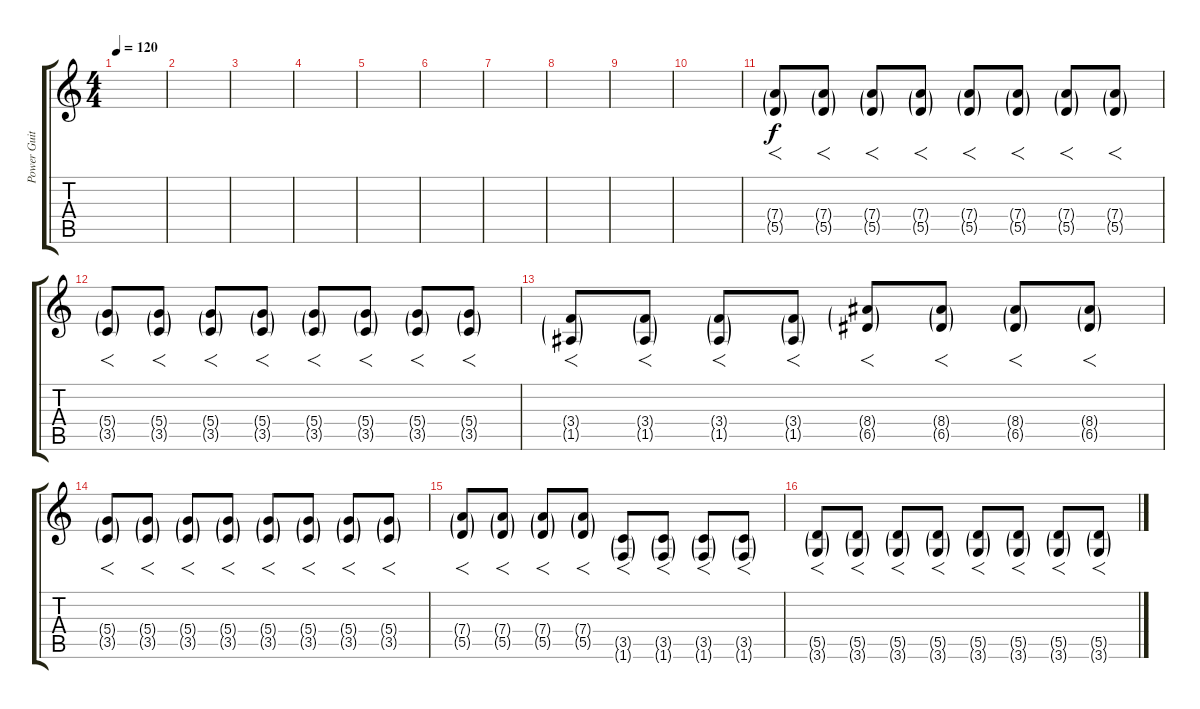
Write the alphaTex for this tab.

\track ("Power Guitar" "Power Guit") {instrument overdrivenguitar}
\staff {score tabs}
\tuning (E4 B3 G3 D3 A2 E2) {hide}
\ts (4 4)
\tempo 120
\clef g2
\ks c
|
|
|
|
|
|
|
|
|
|
(7.4{g} 5.5{g}).8{f} (7.4{g} 5.5{g}).8{f} (7.4{g} 5.5{g}).8{f} (7.4{g} 5.5{g}).8{f} (7.4{g} 5.5{g}).8{f} (7.4{g} 5.5{g}).8{f} (7.4{g} 5.5{g}).8{f} (7.4{g} 5.5{g}).8{f} |
(5.4{g} 3.5{g}).8{f} (5.4{g} 3.5{g}).8{f} (5.4{g} 3.5{g}).8{f} (5.4{g} 3.5{g}).8{f} (5.4{g} 3.5{g}).8{f} (5.4{g} 3.5{g}).8{f} (5.4{g} 3.5{g}).8{f} (5.4{g} 3.5{g}).8{f} |
(3.4{g} 1.5{g}).8{f} (3.4{g} 1.5{g}).8{f} (3.4{g} 1.5{g}).8{f} (3.4{g} 1.5{g}).8{f} (8.4{g} 6.5{g}).8{f} (8.4{g} 6.5{g}).8{f} (8.4{g} 6.5{g}).8{f} (8.4{g} 6.5{g}).8{f} |
(5.4{g} 3.5{g}).8{f} (5.4{g} 3.5{g}).8{f} (5.4{g} 3.5{g}).8{f} (5.4{g} 3.5{g}).8{f} (5.4{g} 3.5{g}).8{f} (5.4{g} 3.5{g}).8{f} (5.4{g} 3.5{g}).8{f} (5.4{g} 3.5{g}).8{f} |
(7.4{g} 5.5{g}).8{f} (7.4{g} 5.5{g}).8{f} (7.4{g} 5.5{g}).8{f} (7.4{g} 5.5{g}).8{f} (3.5{g} 1.6{g}).8{f} (3.5{g} 1.6{g}).8{f} (3.5{g} 1.6{g}).8{f} (3.5{g} 1.6{g}).8{f} |
(5.5{g} 3.6{g}).8{f} (5.5{g} 3.6{g}).8{f} (5.5{g} 3.6{g}).8{f} (5.5{g} 3.6{g}).8{f} (5.5{g} 3.6{g}).8{f} (5.5{g} 3.6{g}).8{f} (5.5{g} 3.6{g}).8{f} (5.5{g} 3.6{g}).8{f}
